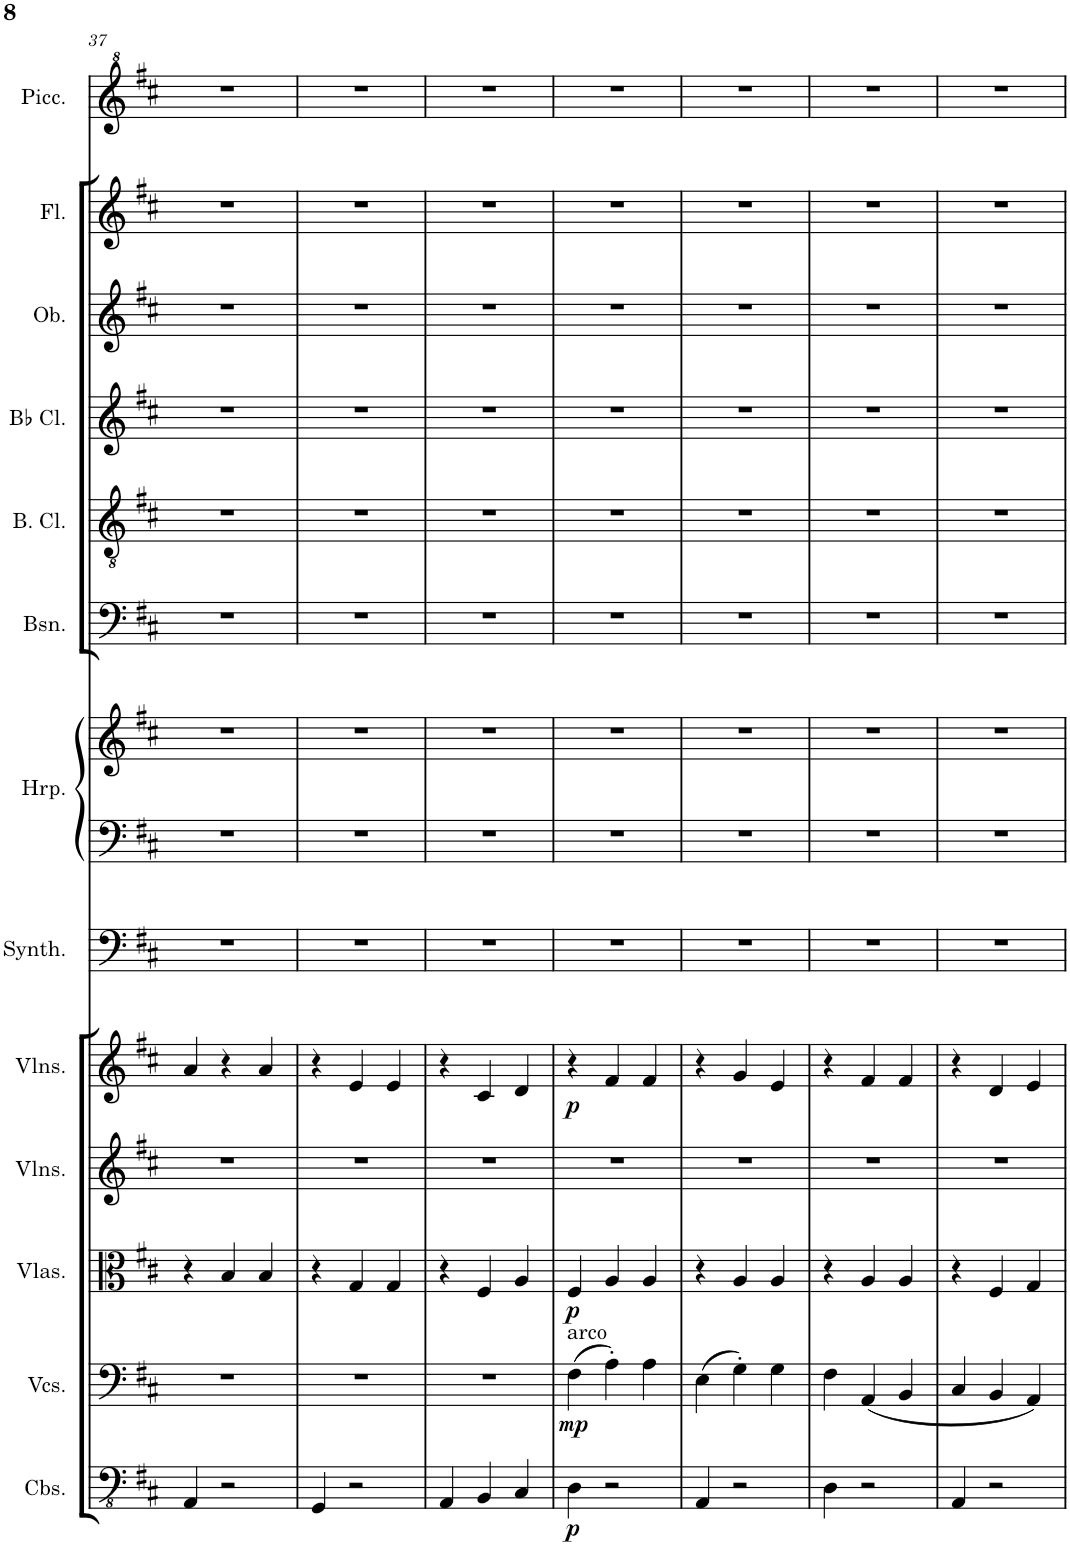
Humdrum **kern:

**kern	**dynam	**kern	**dynam	**kern	**dynam	**kern	**kern	**dynam	**kern	**kern	**kern	**kern	**kern	**kern	**kern	**kern	**kern
*part13	*part13	*part12	*part12	*part11	*part11	*part10	*part9	*part9	*part8	*part7	*part7	*part6	*part5	*part4	*part3	*part2	*part1
*staff14	*staff14	*staff13	*staff13	*staff12	*staff12	*staff11	*staff10	*staff10	*staff9	*staff8	*staff7	*staff6	*staff5	*staff4	*staff3	*staff2	*staff1
*I"Contrabasses	*	*I"Violoncellos	*	*I"Violas	*	*I"Violins	*I"Violins	*	*I"Warm Synthesizer	*I"Harp	*	*I"Bassoon	*I"Bass Clarinet	*I"Bb Clarinet	*I"Oboe	*I"Flute	*I"Piccolo
*I'Cbs.	*	*I'Vcs.	*	*I'Vlas.	*	*I'Vlns.	*I'Vlns.	*	*I'Synth.	*I'Hrp.	*	*I'Bsn.	*I'B. Cl.	*I'Bb Cl.	*I'Ob.	*I'Fl.	*I'Picc.
!!LO:PB:g=z
*clefFv4	*	*clefF4	*	*clefC3	*	*clefG2	*clefG2	*	*clefF4	*clefF4	*clefG2	*clefF4	*clefGv2	*clefG2	*clefG2	*clefG2	*clefG^2
*	*	*	*	*	*	*	*	*	*	*	*	*	*ITrd8c14	*ITrd1c2	*	*	*ITrd-7c-12
*k[f#c#]	*	*k[f#c#]	*	*k[f#c#]	*	*k[f#c#]	*k[f#c#]	*	*k[f#c#]	*k[f#c#]	*k[f#c#]	*k[f#c#]	*k[f#c#]	*k[f#c#]	*k[f#c#]	*k[f#c#]	*k[f#c#]
*M3/4	*	*M3/4	*	*M3/4	*	*M3/4	*M3/4	*	*M3/4	*M3/4	*M3/4	*M3/4	*M3/4	*M3/4	*M3/4	*M3/4	*M3/4
=37	=37	=37	=37	=37	=37	=37	=37	=37	=37	=37	=37	=37	=37	=37	=37	=37	=37
4AAA/	.	2.r	.	4r	.	2.r	4a/	.	2.r	2.r	2.r	2.r	2.r	2.r	2.r	2.r	2.r
2r	.	.	.	4B/	.	.	4r	.	.	.	.	.	.	.	.	.	.
.	.	.	.	4B/	.	.	4a/	.	.	.	.	.	.	.	.	.	.
=38	=38	=38	=38	=38	=38	=38	=38	=38	=38	=38	=38	=38	=38	=38	=38	=38	=38
4GGG/	.	2.r	.	4r	.	2.r	4r	.	2.r	2.r	2.r	2.r	2.r	2.r	2.r	2.r	2.r
2r	.	.	.	4G/	.	.	4e/	.	.	.	.	.	.	.	.	.	.
.	.	.	.	4G/	.	.	4e/	.	.	.	.	.	.	.	.	.	.
=39	=39	=39	=39	=39	=39	=39	=39	=39	=39	=39	=39	=39	=39	=39	=39	=39	=39
4AAA/	.	2.r	.	4r	.	2.r	4r	.	2.r	2.r	2.r	2.r	2.r	2.r	2.r	2.r	2.r
4BBB/	.	.	.	4F#/	.	.	4c#/	.	.	.	.	.	.	.	.	.	.
4CC#/	.	.	.	4A/	.	.	4d/	.	.	.	.	.	.	.	.	.	.
=40	=40	=40	=40	=40	=40	=40	=40	=40	=40	=40	=40	=40	=40	=40	=40	=40	=40
!	!	!LO:TX:a:t=arco	!	!	!	!	!	!	!	!	!	!	!	!	!	!	!
!	!LO:DY:b	!	!LO:DY:b	!	!LO:DY:b	!	!	!LO:DY:b	!	!	!	!	!	!	!	!	!
4DD\	p	(4F#\	mp	4F#/	p	2.r	4r	p	2.r	2.r	2.r	2.r	2.r	2.r	2.r	2.r	2.r
2r	.	4A'\)	.	4A/	.	.	4f#/	.	.	.	.	.	.	.	.	.	.
.	.	4A\	.	4A/	.	.	4f#/	.	.	.	.	.	.	.	.	.	.
=41	=41	=41	=41	=41	=41	=41	=41	=41	=41	=41	=41	=41	=41	=41	=41	=41	=41
4AAA/	.	(4E\	.	4r	.	2.r	4r	.	2.r	2.r	2.r	2.r	2.r	2.r	2.r	2.r	2.r
2r	.	4G'\)	.	4A/	.	.	4g/	.	.	.	.	.	.	.	.	.	.
.	.	4G\	.	4A/	.	.	4e/	.	.	.	.	.	.	.	.	.	.
=42	=42	=42	=42	=42	=42	=42	=42	=42	=42	=42	=42	=42	=42	=42	=42	=42	=42
4DD\	.	4F#\	.	4r	.	2.r	4r	.	2.r	2.r	2.r	2.r	2.r	2.r	2.r	2.r	2.r
2r	.	(<4AA/	.	4A/	.	.	4f#/	.	.	.	.	.	.	.	.	.	.
.	.	4BB/	.	4A/	.	.	4f#/	.	.	.	.	.	.	.	.	.	.
=43	=43	=43	=43	=43	=43	=43	=43	=43	=43	=43	=43	=43	=43	=43	=43	=43	=43
4AAA/	.	4C#/	.	4r	.	2.r	4r	.	2.r	2.r	2.r	2.r	2.r	2.r	2.r	2.r	2.r
2r	.	4BB/	.	4F#/	.	.	4d/	.	.	.	.	.	.	.	.	.	.
.	.	4AA/)	.	4G/	.	.	4e/	.	.	.	.	.	.	.	.	.	.
=	=	=	=	=	=	=	=	=	=	=	=	=	=	=	=	=	=
*-	*-	*-	*-	*-	*-	*-	*-	*-	*-	*-	*-	*-	*-	*-	*-	*-	*-
